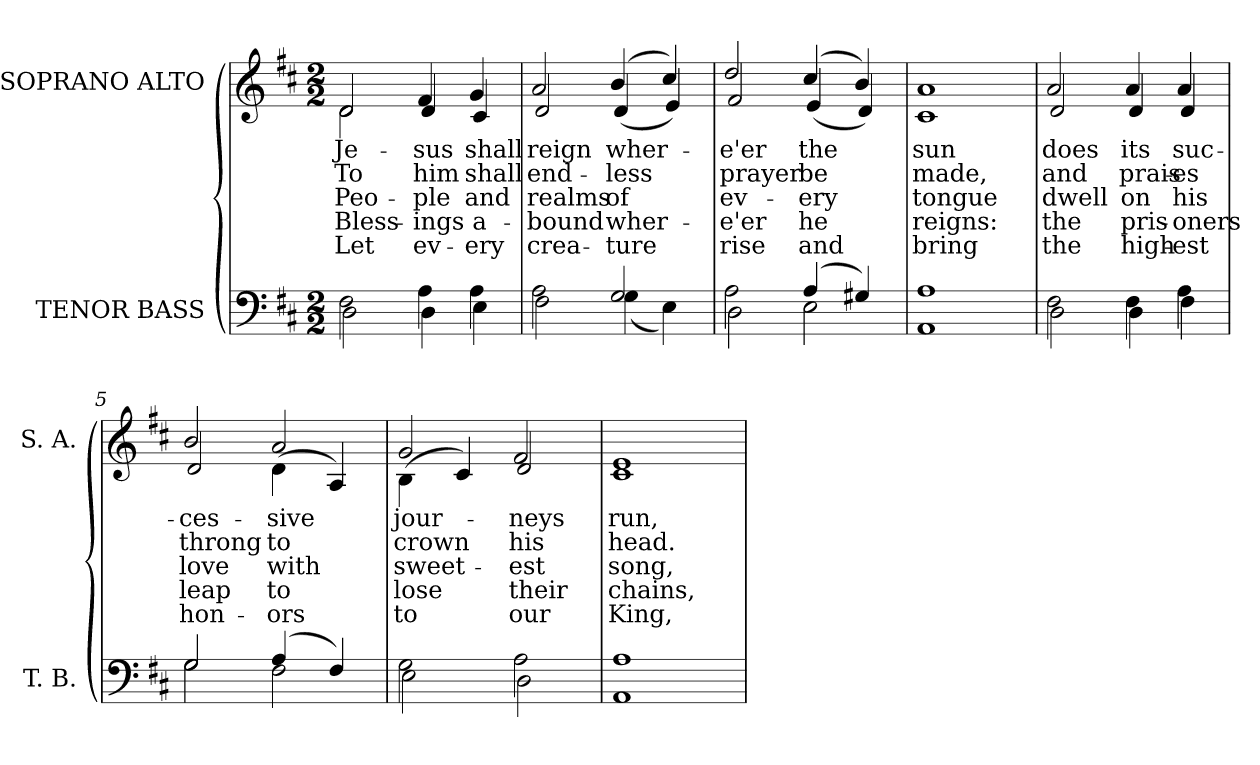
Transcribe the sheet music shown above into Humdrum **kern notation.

**kern	**kern	**text	**text	**text	**text	**text
*part2	*part1	*part1	*part1	*part1	*part1	*part1
*staff2	*staff1	*staff1	*staff1	*staff1	*staff1	*staff1
*I"TENOR BASS	*I"SOPRANO ALTO	*	*	*	*	*
*I'T. B.	*I'S. A.	*	*	*	*	*
!!LO:PB:g=z
*clefF4	*clefG2	*	*	*	*	*
*k[f#c#]	*k[f#c#]	*	*	*	*	*
*D:	*D:	*	*	*	*	*
*M2/2	*M2/2	*	*	*	*	*
=	=	=	=	=	=	=
*^	*	*	*	*	*	*
!	!	!LO:TX:b:cj:t=1	!	!	!	!	!
!	!	!LO:TX:b:cj:t=2	!	!	!	!	!
!	!	!LO:TX:b:cj:t=3	!	!	!	!	!
!	!	!LO:TX:b:cj:t=4	!	!	!	!	!
!	!	!LO:TX:b:cj:t=5	!	!	!	!	!
!	!	!	!LO:LY:b:color=#000000	!LO:LY:b:color=#000000	!LO:LY:b:color=#000000	!LO:LY:b:color=#000000	!LO:LY:b:color=#000000
*	*	*^	*	*	*	*	*
2F#i\	2Di\	2di/	2di\	Je-	To	Peo-	Bless-	Let
!	!	!	!	!LO:LY:b:color=#000000	!LO:LY:b:color=#000000	!LO:LY:b:color=#000000	!LO:LY:b:color=#000000	!LO:LY:b:color=#000000
4Ai\	4Di\	4f#i/	4di/	-sus	him	-ple	-ings	ev-
!	!	!	!	!LO:LY:b:color=#000000	!LO:LY:b:color=#000000	!LO:LY:b:color=#000000	!LO:LY:b:color=#000000	!LO:LY:b:color=#000000
4Ai\	4Ei\	4gi/	4c#i/	shall	shall	and	a-	-ery
=1	=1	=1	=1	=1	=1	=1	=1	=1
!	!	!	!	!LO:LY:b:color=#000000	!LO:LY:b:color=#000000	!LO:LY:b:color=#000000	!LO:LY:b:color=#000000	!LO:LY:b:color=#000000
2Ai\	2F#i\	2ai/	2di/	reign	end-	realms	-bound	crea-
!	!	!	!	!LO:LY:b:color=#000000	!LO:LY:b:color=#000000	!LO:LY:b:color=#000000	!LO:LY:b:color=#000000	!LO:LY:b:color=#000000
2Gi/	(4Gi\	(4bi/	(4di/	wher-	-less	of	wher-	-ture
.	4Ei\)	4cc#i/)	4ei/)	.	.	.	.	.
=2	=2	=2	=2	=2	=2	=2	=2	=2
!	!	!	!	!LO:LY:b:color=#000000	!LO:LY:b:color=#000000	!LO:LY:b:color=#000000	!LO:LY:b:color=#000000	!LO:LY:b:color=#000000
2Ai\	2Di\	2ddi/	2f#i/	-e'er	prayer	ev-	-e'er	rise
!	!	!	!	!LO:LY:b:color=#000000	!LO:LY:b:color=#000000	!LO:LY:b:color=#000000	!LO:LY:b:color=#000000	!LO:LY:b:color=#000000
(4Ai/	2Ei\	(4cc#i/	(4ei/	the	be	-ery	he	and
4G#Xi/)	.	4bi/)	4di/)	.	.	.	.	.
=3	=3	=3	=3	=3	=3	=3	=3	=3
!	!	!	!	!LO:LY:b:color=#000000	!LO:LY:b:color=#000000	!LO:LY:b:color=#000000	!LO:LY:b:color=#000000	!LO:LY:b:color=#000000
1Ai	1AAi	1ai	1c#i	sun	made,	tongue	reigns:	bring
=4	=4	=4	=4	=4	=4	=4	=4	=4
!	!	!	!	!LO:LY:b:color=#000000	!LO:LY:b:color=#000000	!LO:LY:b:color=#000000	!LO:LY:b:color=#000000	!LO:LY:b:color=#000000
2F#i\	2Di\	2ai/	2di/	does	and	dwell	the	the
!	!	!	!	!LO:LY:b:color=#000000	!LO:LY:b:color=#000000	!LO:LY:b:color=#000000	!LO:LY:b:color=#000000	!LO:LY:b:color=#000000
4F#i\	4Di\	4ai/	4di/	its	prais-	on	pris-	high-
!	!	!	!	!LO:LY:b:color=#000000	!LO:LY:b:color=#000000	!LO:LY:b:color=#000000	!LO:LY:b:color=#000000	!LO:LY:b:color=#000000
4Ai\	4F#i\	4ai/	4di/	suc-	-es	his	-oners	-est
!!LO:LB:g=z	!!
=5	=5	=5	=5	=5	=5	=5	=5	=5
!	!	!	!	!LO:LY:b:color=#000000	!LO:LY:b:color=#000000	!LO:LY:b:color=#000000	!LO:LY:b:color=#000000	!LO:LY:b:color=#000000
2Gi/	2Gi\	2bi/	2di/	-ces-	throng	love	leap	hon-
!	!	!	!	!LO:LY:b:color=#000000	!LO:LY:b:color=#000000	!LO:LY:b:color=#000000	!LO:LY:b:color=#000000	!LO:LY:b:color=#000000
(4Ai/	2F#i\	2ai/	(4di\	-sive	to	with	to	-ors
4F#i/)	.	.	4Ai/)	.	.	.	.	.
=6	=6	=6	=6	=6	=6	=6	=6	=6
!	!	!	!	!LO:LY:b:color=#000000	!LO:LY:b:color=#000000	!LO:LY:b:color=#000000	!LO:LY:b:color=#000000	!LO:LY:b:color=#000000
2Gi\	2Ei\	2gi/	(4Bi\	jour-	crown	sweet-	lose	to
.	.	.	4c#i/)	.	.	.	.	.
!	!	!	!	!LO:LY:b:color=#000000	!LO:LY:b:color=#000000	!LO:LY:b:color=#000000	!LO:LY:b:color=#000000	!LO:LY:b:color=#000000
2Ai\	2Di\	2f#i/	2di/	-neys	his	-est	their	our
=7	=7	=7	=7	=7	=7	=7	=7	=7
!	!	!	!	!LO:LY:b:color=#000000	!LO:LY:b:color=#000000	!LO:LY:b:color=#000000	!LO:LY:b:color=#000000	!LO:LY:b:color=#000000
1Ai	1AAi	1ei	1c#i	run,	head.	song,	chains,	King,
*v	*v	*	*	*	*	*	*	*
*	*v	*v	*	*	*	*	*
=	=	=	=	=	=	=
*-	*-	*-	*-	*-	*-	*-
